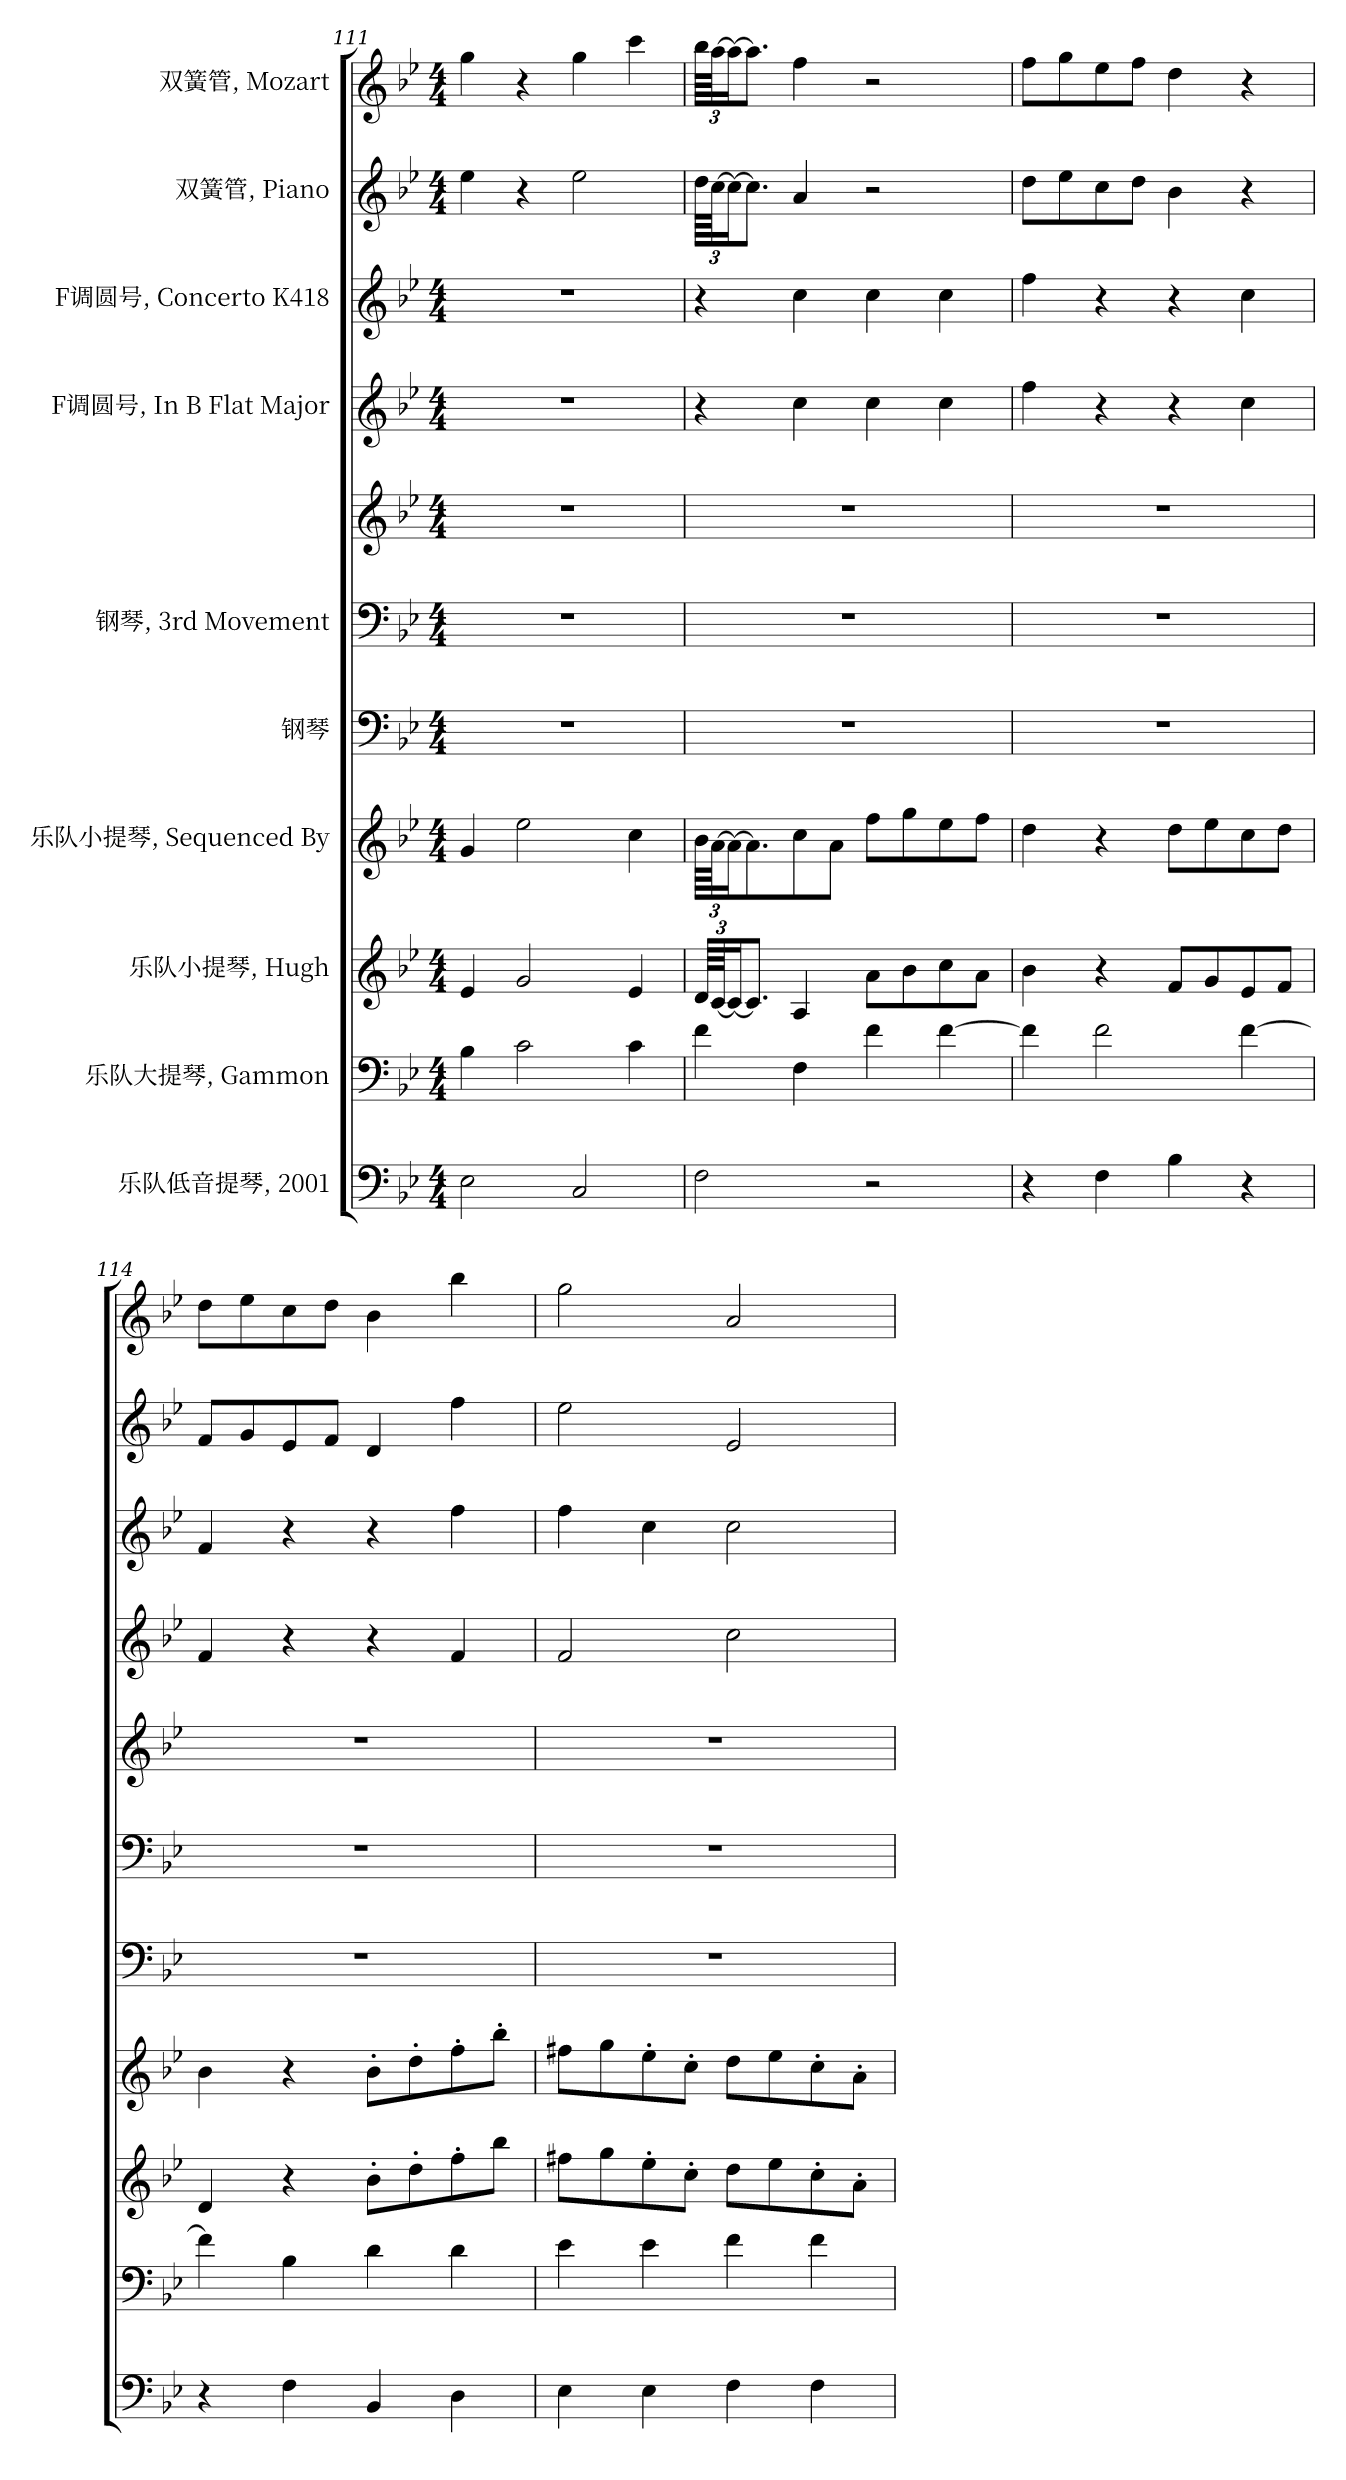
**kern	**kern	**kern	**kern	**kern	**kern	**kern	**kern	**kern	**kern	**kern
*part10	*part9	*part8	*part7	*part6	*part5	*part5	*part4	*part3	*part2	*part1
*staff11	*staff10	*staff9	*staff8	*staff7	*staff6	*staff5	*staff4	*staff3	*staff2	*staff1
*I"乐队低音提琴, 2001	*I"乐队大提琴, Gammon	*I"乐队小提琴,  Hugh	*I"乐队小提琴, Sequenced By	*I"钢琴	*I"钢琴, 3rd Movement	*	*I"F调圆号, In B Flat Major	*I"F调圆号, Concerto K418	*I"双簧管,  Piano	*I"双簧管,  Mozart
*clefF4	*clefF4	*clefG2	*clefG2	*clefF4	*clefF4	*clefG2	*clefG2	*clefG2	*clefG2	*clefG2
*ITrd7c12	*	*	*	*	*	*	*ITrd4c7	*ITrd4c7	*	*
*k[b-e-]	*k[b-e-]	*k[b-e-]	*k[b-e-]	*k[b-e-]	*k[b-e-]	*k[b-e-]	*k[b-e-a-]	*k[b-e-a-]	*k[b-e-]	*k[b-e-]
*M4/4	*M4/4	*M4/4	*M4/4	*M4/4	*M4/4	*M4/4	*M4/4	*M4/4	*M4/4	*M4/4
=111	=111	=111	=111	=111	=111	=111	=111	=111	=111	=111
2EE-\	4B-\	4e-/	4g/	1r	1r	1r	1r	1r	4ee-\	4gg\
.	2c\	2g/	2ee-\	.	.	.	.	.	4r	4r
2CC/	.	.	.	.	.	.	.	.	2ee-\	4gg\
.	4c\	4e-/	4cc\	.	.	.	.	.	.	4ccc\
!!LO:PB:g=z
=112	=112	=112	=112	=112	=112	=112	=112	=112	=112	=112
*	*	*Xbrackettup	*Xbrackettup	*	*	*	*	*	*Xbrackettup	*Xbrackettup
2FF\	4f\	96d/LLLL	96b-\LLLL	1r	1r	1r	4r	4r	96dd\LLLL	96bb-\LLLL
.	.	[96c/JJ	[96a\JJ	.	.	.	.	.	[96cc\JJ	[96aa\JJ
.	.	24c/J_	24a\J_	.	.	.	.	.	24cc\J_	24aa\J_
.	.	8.c/J]	8.a\]	.	.	.	.	.	8.cc\J]	8.aa\J]
.	4F\	4A/	8cc\	.	.	.	4f\	4f\	4a/	4ff\
.	.	.	8a\J	.	.	.	.	.	.	.
2r	4f\	8a\L	8ff\L	.	.	.	4f\	4f\	2r	2r
.	.	8b-\	8gg\	.	.	.	.	.	.	.
.	[4f\	8cc\	8ee-\	.	.	.	4f\	4f\	.	.
.	.	8a\J	8ff\J	.	.	.	.	.	.	.
=113	=113	=113	=113	=113	=113	=113	=113	=113	=113	=113
4r	4f\]	4b-\	4dd\	1r	1r	1r	4b-\	4b-\	8dd\L	8ff\L
.	.	.	.	.	.	.	.	.	8ee-\	8gg\
4FF\	2f\	4r	4r	.	.	.	4r	4r	8cc\	8ee-\
.	.	.	.	.	.	.	.	.	8dd\J	8ff\J
4BB-\	.	8f/L	8dd\L	.	.	.	4r	4r	4b-\	4dd\
.	.	8g/	8ee-\	.	.	.	.	.	.	.
4r	[4f\	8e-/	8cc\	.	.	.	4f\	4f\	4r	4r
.	.	8f/J	8dd\J	.	.	.	.	.	.	.
=114	=114	=114	=114	=114	=114	=114	=114	=114	=114	=114
4r	4f\]	4d/	4b-\	1r	1r	1r	4B-/	4B-/	8f/L	8dd\L
.	.	.	.	.	.	.	.	.	8g/	8ee-\
4FF\	4B-\	4r	4r	.	.	.	4r	4r	8e-/	8cc\
.	.	.	.	.	.	.	.	.	8f/J	8dd\J
4BBB-/	4d\	8b-'\L	8b-'\L	.	.	.	4r	4r	4d/	4b-\
.	.	8dd'\	8dd'\	.	.	.	.	.	.	.
4DD\	4d\	8ff'\	8ff'\	.	.	.	4B-/	4b-\	4ff\	4bb-\
.	.	8bb-\J	8bb-'\J	.	.	.	.	.	.	.
=115	=115	=115	=115	=115	=115	=115	=115	=115	=115	=115
4EE-\	4e-\	8ff#X\L	8ff#X\L	1r	1r	1r	2B-/	4b-\	2ee-\	2gg\
.	.	8gg\	8gg\	.	.	.	.	.	.	.
4EE-\	4e-\	8ee-'\	8ee-'\	.	.	.	.	4f\	.	.
.	.	8cc'\J	8cc'\J	.	.	.	.	.	.	.
4FF\	4f\	8dd\L	8dd\L	.	.	.	2f\	2f\	2e-/	2a/
.	.	8ee-\	8ee-\	.	.	.	.	.	.	.
4FF\	4f\	8cc'\	8cc'\	.	.	.	.	.	.	.
.	.	8a'\J	8a'\J	.	.	.	.	.	.	.
=	=	=	=	=	=	=	=	=	=	=
*-	*-	*-	*-	*-	*-	*-	*-	*-	*-	*-
